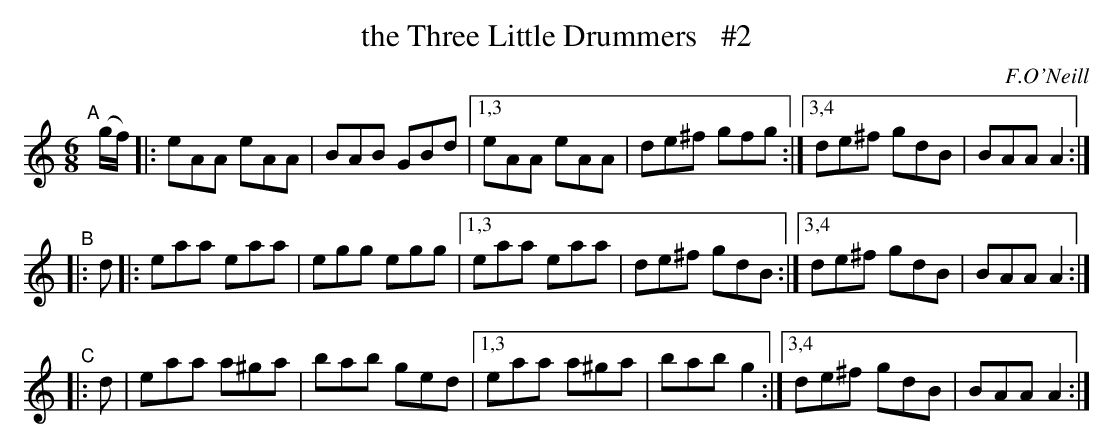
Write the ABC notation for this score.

X:1
T: the Three Little Drummers   #2
O: F.O'Neill
M: 6/8
L: 1/8
K: Am
"^A"[|] (g/f/) |:\
eAA eAA | BAB GBd |[1,3 eAA  eAA | de^f gfg \
                 :|[3,4 de^f gdB | BAA  A2 :|
"^B"|: d |:\
eaa eaa | egg egg |[1,3 eaa  eaa | de^f gdB \
                 :|[3,4 de^f gdB | BAA  A2 :|
"^C"|: d |\
eaa a^ga | bab ged |[1,3 eaa a^ga | bab g2 \
                  :|[3,4 de^f gdB | BAA A2 :|
